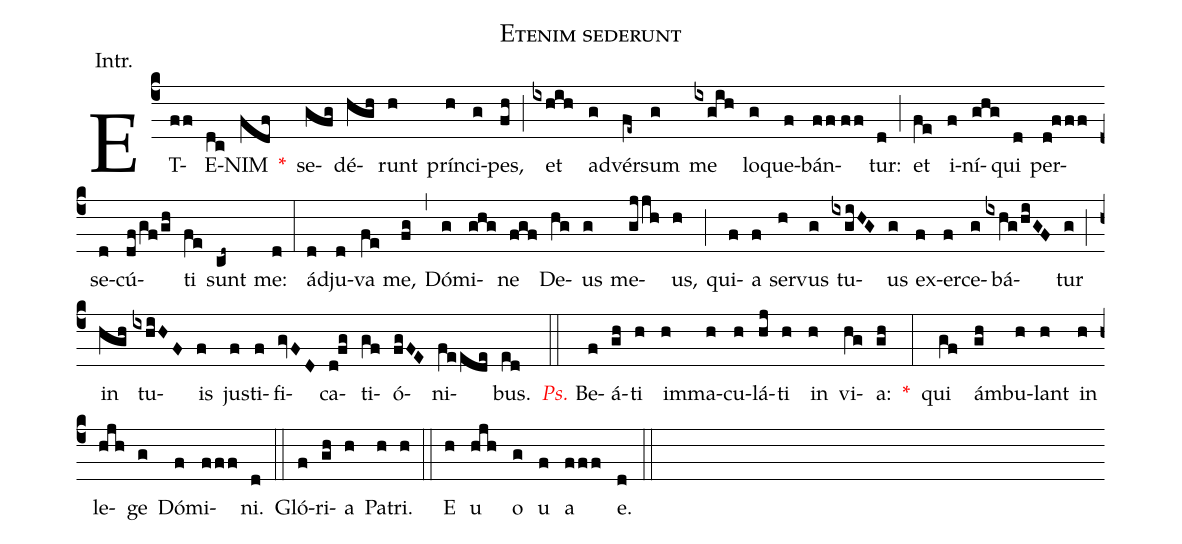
name:Etenim sederunt;
annotation:Intr.;
mode:I.;
office-part:Introit;
%%
(c4) ET(ff)E(dc)NIM(fdf) <v>\red{*}</v>() se(gfg)dé(hgh)runt(h) prín(h)ci(g)pes,(fh) (;) et(ixhih) ad(g)vér(fe~)sum(g) me(ixgih) lo(g)que(f)bán(ff//ff)tur:(d) (;) et(fe) i(f)ní(ghg)qui(d) per(d!fff)se(d)cú(df/gf/gh)ti(fe) sunt(cd~) me:(d) (:) ád(d)ju(d)va(fe) me,(fg) (,) Dó(g)mi(ghg)ne(fgf) De(hg)us(g) me(gjjh)us,(h) (;) qui(f)a(f) ser(h)vus(g) tu(ixgiHG)us(g) ex(f)er(f)ce(g)bá(ixhg/hiGF)tur(g) (;) in(hgh) tu(ixhiHF)is(f) jus(f)ti(f)fi(gvFD)ca(d!fg)ti(gf)ó(fgFE)ni(feede)bus.(ed) (::) <v>\redit{Ps.}</v> Be(f)á(gh)ti(h) im(h)ma(h)cu(h)lá(hj)ti(h) in(h) vi(hg)a:(gh) <v>\red{*}</v>(:) qui(gf) ám(gh)bu(h)lant(h) in(h) le(hjh)ge(g) Dó(f)mi(fff)ni.(d) (::) Gló(f)ri(gh)a(h) Pa(h)tri.(h) (::) E(h) u(hjh) o(g) u(f) a(fff) e.(d) (::)
